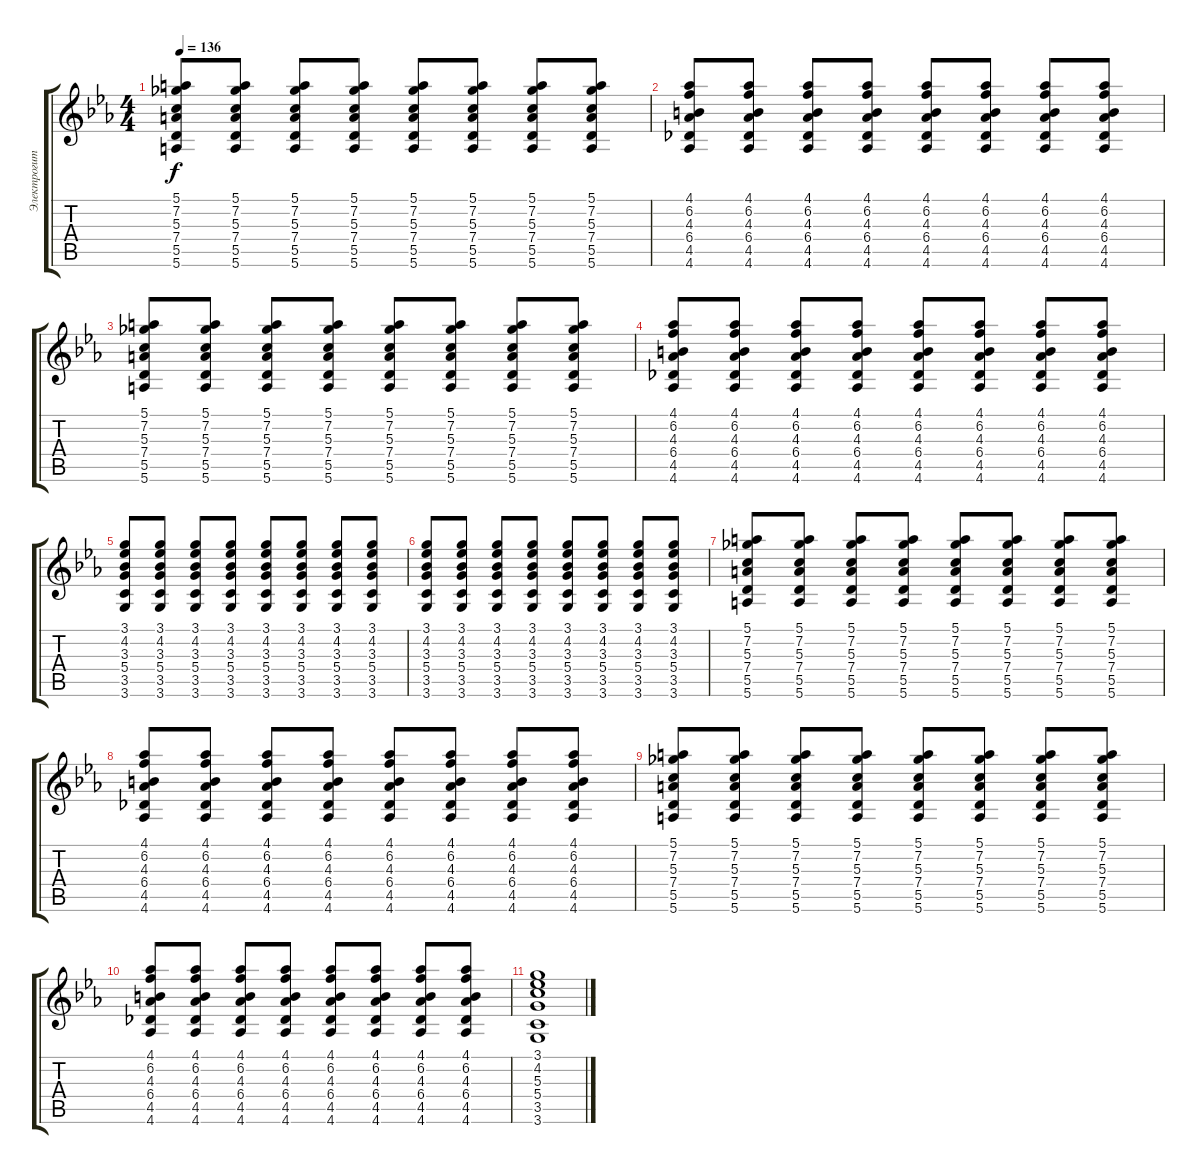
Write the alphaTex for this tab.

\track ("Электрогитара" "Электрогит") {instrument distortionguitar}
\staff {score tabs}
\tuning (E4 B3 G3 D3 A2 E2) {hide}
\ts (4 4)
\tempo 136
\clef g2
\ks cminor
(5.1 7.2 5.3 7.4 5.5 5.6).8{dy f} (5.1 7.2 5.3 7.4 5.5 5.6).8 (5.1 7.2 5.3 7.4 5.5 5.6).8 (5.1 7.2 5.3 7.4 5.5 5.6).8 (5.1 7.2 5.3 7.4 5.5 5.6).8 (5.1 7.2 5.3 7.4 5.5 5.6).8 (5.1 7.2 5.3 7.4 5.5 5.6).8 (5.1 7.2 5.3 7.4 5.5 5.6).8 |
(4.1 6.2 4.3 6.4 4.5 4.6).8 (4.1 6.2 4.3 6.4 4.5 4.6).8 (4.1 6.2 4.3 6.4 4.5 4.6).8 (4.1 6.2 4.3 6.4 4.5 4.6).8 (4.1 6.2 4.3 6.4 4.5 4.6).8 (4.1 6.2 4.3 6.4 4.5 4.6).8 (4.1 6.2 4.3 6.4 4.5 4.6).8 (4.1 6.2 4.3 6.4 4.5 4.6).8 |
(5.1 7.2 5.3 7.4 5.5 5.6).8 (5.1 7.2 5.3 7.4 5.5 5.6).8 (5.1 7.2 5.3 7.4 5.5 5.6).8 (5.1 7.2 5.3 7.4 5.5 5.6).8 (5.1 7.2 5.3 7.4 5.5 5.6).8 (5.1 7.2 5.3 7.4 5.5 5.6).8 (5.1 7.2 5.3 7.4 5.5 5.6).8 (5.1 7.2 5.3 7.4 5.5 5.6).8 |
(4.1 6.2 4.3 6.4 4.5 4.6).8 (4.1 6.2 4.3 6.4 4.5 4.6).8 (4.1 6.2 4.3 6.4 4.5 4.6).8 (4.1 6.2 4.3 6.4 4.5 4.6).8 (4.1 6.2 4.3 6.4 4.5 4.6).8 (4.1 6.2 4.3 6.4 4.5 4.6).8 (4.1 6.2 4.3 6.4 4.5 4.6).8 (4.1 6.2 4.3 6.4 4.5 4.6).8 |
(3.1 4.2 3.3 5.4 3.5 3.6).8 (3.1 4.2 3.3 5.4 3.5 3.6).8 (3.1 4.2 3.3 5.4 3.5 3.6).8 (3.1 4.2 3.3 5.4 3.5 3.6).8 (3.1 4.2 3.3 5.4 3.5 3.6).8 (3.1 4.2 3.3 5.4 3.5 3.6).8 (3.1 4.2 3.3 5.4 3.5 3.6).8 (3.1 4.2 3.3 5.4 3.5 3.6).8 |
(3.1 4.2 3.3 5.4 3.5 3.6).8 (3.1 4.2 3.3 5.4 3.5 3.6).8 (3.1 4.2 3.3 5.4 3.5 3.6).8 (3.1 4.2 3.3 5.4 3.5 3.6).8 (3.1 4.2 3.3 5.4 3.5 3.6).8 (3.1 4.2 3.3 5.4 3.5 3.6).8 (3.1 4.2 3.3 5.4 3.5 3.6).8 (3.1 4.2 3.3 5.4 3.5 3.6).8 |
(5.1 7.2 5.3 7.4 5.5 5.6).8 (5.1 7.2 5.3 7.4 5.5 5.6).8 (5.1 7.2 5.3 7.4 5.5 5.6).8 (5.1 7.2 5.3 7.4 5.5 5.6).8 (5.1 7.2 5.3 7.4 5.5 5.6).8 (5.1 7.2 5.3 7.4 5.5 5.6).8 (5.1 7.2 5.3 7.4 5.5 5.6).8 (5.1 7.2 5.3 7.4 5.5 5.6).8 |
(4.1 6.2 4.3 6.4 4.5 4.6).8 (4.1 6.2 4.3 6.4 4.5 4.6).8 (4.1 6.2 4.3 6.4 4.5 4.6).8 (4.1 6.2 4.3 6.4 4.5 4.6).8 (4.1 6.2 4.3 6.4 4.5 4.6).8 (4.1 6.2 4.3 6.4 4.5 4.6).8 (4.1 6.2 4.3 6.4 4.5 4.6).8 (4.1 6.2 4.3 6.4 4.5 4.6).8 |
(5.1 7.2 5.3 7.4 5.5 5.6).8 (5.1 7.2 5.3 7.4 5.5 5.6).8 (5.1 7.2 5.3 7.4 5.5 5.6).8 (5.1 7.2 5.3 7.4 5.5 5.6).8 (5.1 7.2 5.3 7.4 5.5 5.6).8 (5.1 7.2 5.3 7.4 5.5 5.6).8 (5.1 7.2 5.3 7.4 5.5 5.6).8 (5.1 7.2 5.3 7.4 5.5 5.6).8 |
(4.1 6.2 4.3 6.4 4.5 4.6).8 (4.1 6.2 4.3 6.4 4.5 4.6).8 (4.1 6.2 4.3 6.4 4.5 4.6).8 (4.1 6.2 4.3 6.4 4.5 4.6).8 (4.1 6.2 4.3 6.4 4.5 4.6).8 (4.1 6.2 4.3 6.4 4.5 4.6).8 (4.1 6.2 4.3 6.4 4.5 4.6).8 (4.1 6.2 4.3 6.4 4.5 4.6).8 |
(3.1 4.2 5.3 5.4 3.5 3.6).1
